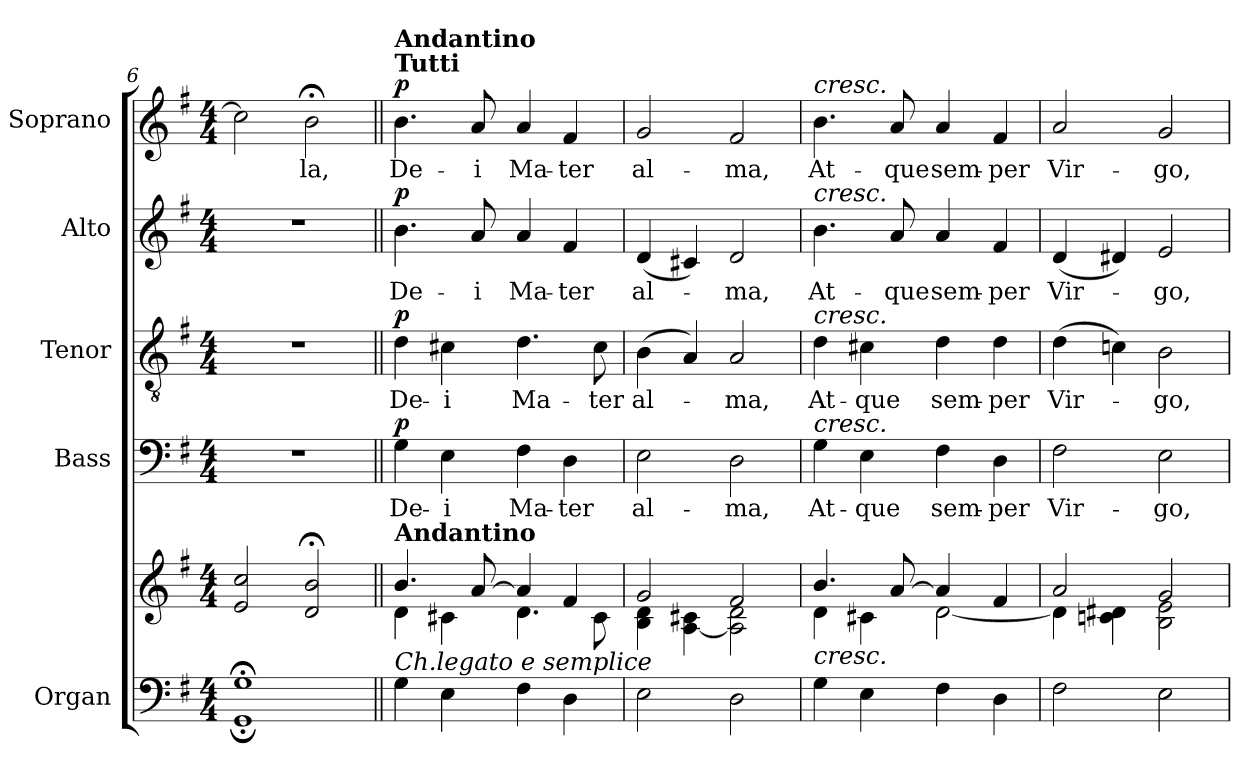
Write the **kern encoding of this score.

**kern	**kern	**kern	**text	**dynam	**kern	**text	**dynam	**kern	**text	**dynam	**kern	**text	**dynam
*part5	*part5	*part4	*part4	*part4	*part3	*part3	*part3	*part2	*part2	*part2	*part1	*part1	*part1
*staff6	*staff5	*staff4	*staff4	*staff4	*staff3	*staff3	*staff3	*staff2	*staff2	*staff2	*staff1	*staff1	*staff1
*I"Organ	*	*I"Bass	*	*	*I"Tenor	*	*	*I"Alto	*	*	*I"Soprano	*	*
*I'Org.	*	*I'B.	*	*	*I'T.	*	*	*I'A.	*	*	*I'S.	*	*
*clefF4	*clefG2	*clefF4	*	*	*clefGv2	*	*	*clefG2	*	*	*clefG2	*	*
*	*	*	*	*	*ITrd7c12	*	*	*	*	*	*	*	*
*k[f#]	*k[f#]	*k[f#]	*	*	*k[f#]	*	*	*k[f#]	*	*	*k[f#]	*	*
*G:	*G:	*G:	*	*	*G:	*	*	*G:	*	*	*G:	*	*
*M4/4	*M4/4	*M4/4	*	*	*M4/4	*	*	*M4/4	*	*	*M4/4	*	*
=6	=6	=6	=6	=6	=6	=6	=6	=6	=6	=6	=6	=6	=6
*^	*	*	*	*	*	*	*	*	*	*	*	*	*
1G;i	1GG;i	2ei/ 2cci	1r	.	.	1r	.	.	1r	.	.	2cci\]	.	.
!	!	!	!	!	!	!	!	!	!	!	!	!	!LO:LY:b:color=#000000	!
.	.	2di/; 2bi;	.	.	.	.	.	.	.	.	.	2b;i\	-la,	.
*v	*v	*	*	*	*	*	*	*	*	*	*	*	*	*
!!LO:LB:g=z
=7||	=7||	=7||	=7||	=7||	=7||	=7||	=7||	=7||	=7||	=7||	=7||	=7||	=7||
*	*^	*	*	*	*	*	*	*	*	*	*	*	*
!	!	!	!	!LO:LY:b:color=#000000	!	!	!	!	!	!	!	!	!	!
!	!	!	!	!	!	!	!LO:LY:b:color=#000000	!	!	!	!	!	!	!
!	!	!	!	!	!	!	!	!	!	!LO:LY:b:color=#000000	!	!	!	!
*	*v	*v	*	*	*	*	*	*	*	*	*	*	*	*
*	*MM96	*	*	*	*	*	*	*	*	*	*MM96	*	*
*	*^	*	*	*	*	*	*	*	*	*	*	*	*
!	!	!	!	!	!	!	!	!	!	!	!	!LO:TX:a:B:t=Tutti	!	!
!	!	!	!	!	!	!	!	!	!	!	!	!LO:TX:a:B:t=Andantino	!	!
!	!LO:TX:a:B:t=Andantino	!	!	!	!	!	!	!	!	!	!	!	!	!
!LO:TX:a:i:t=Ch.legato e semplice	!	!	!	!	!	!	!	!	!	!	!	!	!	!
!	!	!	!	!	!	!	!	!	!	!	!	!	!LO:LY:b:color=#000000	!
4Gi\	4.bi/	4di\	4Gi\	De-	p	4Di\	De-	p	4.bi\	De-	p	4.bi\	De-	p
!	!	!	!	!LO:LY:b:color=#000000	!	!	!	!	!	!	!	!	!	!
!	!	!	!	!	!	!	!LO:LY:b:color=#000000	!	!	!	!	!	!	!
4Ei\	.	4c#Xi\	4Ei\	-i	.	4C#Xi\	-i	.	.	.	.	.	.	.
!	!	!	!	!	!	!	!	!	!	!LO:LY:b:color=#000000	!	!	!	!
!	!	!	!	!	!	!	!	!	!	!	!	!	!LO:LY:b:color=#000000	!
.	[8ai/	.	.	.	.	.	.	.	8ai/	-i	.	8ai/	-i	.
!	!	!	!	!LO:LY:b:color=#000000	!	!	!	!	!	!	!	!	!	!
!	!	!	!	!	!	!	!LO:LY:b:color=#000000	!	!	!	!	!	!	!
!	!	!	!	!	!	!	!	!	!	!LO:LY:b:color=#000000	!	!	!	!
!	!	!	!	!	!	!	!	!	!	!	!	!	!LO:LY:b:color=#000000	!
4F#i\	4ai/]	4.di\	4F#i\	Ma-	.	4.Di\	Ma-	.	4ai/	Ma-	.	4ai/	Ma-	.
!	!	!	!	!LO:LY:b:color=#000000	!	!	!	!	!	!	!	!	!	!
!	!	!	!	!	!	!	!	!	!	!LO:LY:b:color=#000000	!	!	!	!
!	!	!	!	!	!	!	!	!	!	!	!	!	!LO:LY:b:color=#000000	!
4Di\	4f#i/	.	4Di\	-ter	.	.	.	.	4f#i/	-ter	.	4f#i/	-ter	.
!	!	!	!	!	!	!	!LO:LY:b:color=#000000	!	!	!	!	!	!	!
.	.	8c#i\	.	.	.	8C#i\	-ter	.	.	.	.	.	.	.
=8	=8	=8	=8	=8	=8	=8	=8	=8	=8	=8	=8	=8	=8	=8
!	!	!	!	!LO:LY:b:color=#000000	!	!	!	!	!	!	!	!	!	!
!	!	!	!	!	!	!	!LO:LY:b:color=#000000	!	!	!	!	!	!	!
!	!	!	!	!	!	!	!	!	!	!LO:LY:b:color=#000000	!	!	!	!
!	!	!	!	!	!	!	!	!	!	!	!	!	!LO:LY:b:color=#000000	!
2Ei\	2gi/	4Bi\ 4di	2Ei\	al-	.	(4BBi\	al-	.	(4di/	al-	.	2gi/	al-	.
.	.	[4Ai\ 4c#Xi	.	.	.	4AAi/)	.	.	4c#Xi/)	.	.	.	.	.
!	!	!	!	!LO:LY:b:color=#000000	!	!	!	!	!	!	!	!	!	!
!	!	!	!	!	!	!	!LO:LY:b:color=#000000	!	!	!	!	!	!	!
!	!	!	!	!	!	!	!	!	!	!LO:LY:b:color=#000000	!	!	!	!
!	!	!	!	!	!	!	!	!	!	!	!	!	!LO:LY:b:color=#000000	!
2Di\	2f#i/	2Ai\] 2di	2Di\	-ma,	.	2AAi/	-ma,	.	2di/	-ma,	.	2f#i/	-ma,	.
=9	=9	=9	=9	=9	=9	=9	=9	=9	=9	=9	=9	=9	=9	=9
!	!	!	!	!LO:LY:b:color=#000000	!	!	!	!	!	!	!	!	!	!
!	!	!	!	!	!	!	!LO:LY:b:color=#000000	!	!	!	!	!	!	!
!	!	!	!	!	!	!	!	!	!	!LO:LY:b:color=#000000	!	!	!	!
!	!	!	!	!	!	!	!	!	!	!	!	!LO:TX:a:i:t=cresc.	!	!
!	!	!	!	!	!	!	!	!	!LO:TX:a:i:t=cresc.	!	!	!	!	!
!	!	!	!	!	!	!LO:TX:a:i:t=cresc.	!	!	!	!	!	!	!	!
!	!	!	!LO:TX:a:i:t=cresc.	!	!	!	!	!	!	!	!	!	!	!
!	!LO:TX:b:i:t=cresc.	!	!	!	!	!	!	!	!	!	!	!	!	!
!	!	!	!	!	!	!	!	!	!	!	!	!	!LO:LY:b:color=#000000	!
4Gi\	4.bi/	4di\	4Gi\	At-	.	4Di\	At-	.	4.bi\	At-	.	4.bi\	At-	.
!	!	!	!	!LO:LY:b:color=#000000	!	!	!	!	!	!	!	!	!	!
!	!	!	!	!	!	!	!LO:LY:b:color=#000000	!	!	!	!	!	!	!
4Ei\	.	4c#Xi\	4Ei\	-que	.	4C#Xi\	-que	.	.	.	.	.	.	.
!	!	!	!	!	!	!	!	!	!	!LO:LY:b:color=#000000	!	!	!	!
!	!	!	!	!	!	!	!	!	!	!	!	!	!LO:LY:b:color=#000000	!
.	[8ai/	.	.	.	.	.	.	.	8ai/	-que	.	8ai/	-que	.
!	!	!	!	!LO:LY:b:color=#000000	!	!	!	!	!	!	!	!	!	!
!	!	!	!	!	!	!	!LO:LY:b:color=#000000	!	!	!	!	!	!	!
!	!	!	!	!	!	!	!	!	!	!LO:LY:b:color=#000000	!	!	!	!
!	!	!	!	!	!	!	!	!	!	!	!	!	!LO:LY:b:color=#000000	!
4F#i\	4ai/]	[2di\	4F#i\	sem-	.	4Di\	sem-	.	4ai/	sem-	.	4ai/	sem-	.
!	!	!	!	!LO:LY:b:color=#000000	!	!	!	!	!	!	!	!	!	!
!	!	!	!	!	!	!	!LO:LY:b:color=#000000	!	!	!	!	!	!	!
!	!	!	!	!	!	!	!	!	!	!LO:LY:b:color=#000000	!	!	!	!
!	!	!	!	!	!	!	!	!	!	!	!	!	!LO:LY:b:color=#000000	!
4Di\	4f#i/	.	4Di\	-per	.	4Di\	-per	.	4f#i/	-per	.	4f#i/	-per	.
=10	=10	=10	=10	=10	=10	=10	=10	=10	=10	=10	=10	=10	=10	=10
!	!	!	!	!LO:LY:b:color=#000000	!	!	!	!	!	!	!	!	!	!
!	!	!	!	!	!	!	!LO:LY:b:color=#000000	!	!	!	!	!	!	!
!	!	!	!	!	!	!	!	!	!	!LO:LY:b:color=#000000	!	!	!	!
!	!	!	!	!	!	!	!	!	!	!	!	!	!LO:LY:b:color=#000000	!
2F#i\	2ai/	4di\]	2F#i\	Vir-	.	(4Di\	Vir-	.	(4di/	Vir-	.	2ai/	Vir-	.
.	.	4cni\ 4d#Xi	.	.	.	4Cni\)	.	.	4d#Xi/)	.	.	.	.	.
!	!	!	!	!LO:LY:b:color=#000000	!	!	!	!	!	!	!	!	!	!
!	!	!	!	!	!	!	!LO:LY:b:color=#000000	!	!	!	!	!	!	!
!	!	!	!	!	!	!	!	!	!	!LO:LY:b:color=#000000	!	!	!	!
!	!	!	!	!	!	!	!	!	!	!	!	!	!LO:LY:b:color=#000000	!
2Ei\	2gi/	2Bi\ 2ei	2Ei\	-go,	.	2BBi\	-go,	.	2ei/	-go,	.	2gi/	-go,	.
*	*v	*v	*	*	*	*	*	*	*	*	*	*	*	*
=	=	=	=	=	=	=	=	=	=	=	=	=	=
*-	*-	*-	*-	*-	*-	*-	*-	*-	*-	*-	*-	*-	*-
